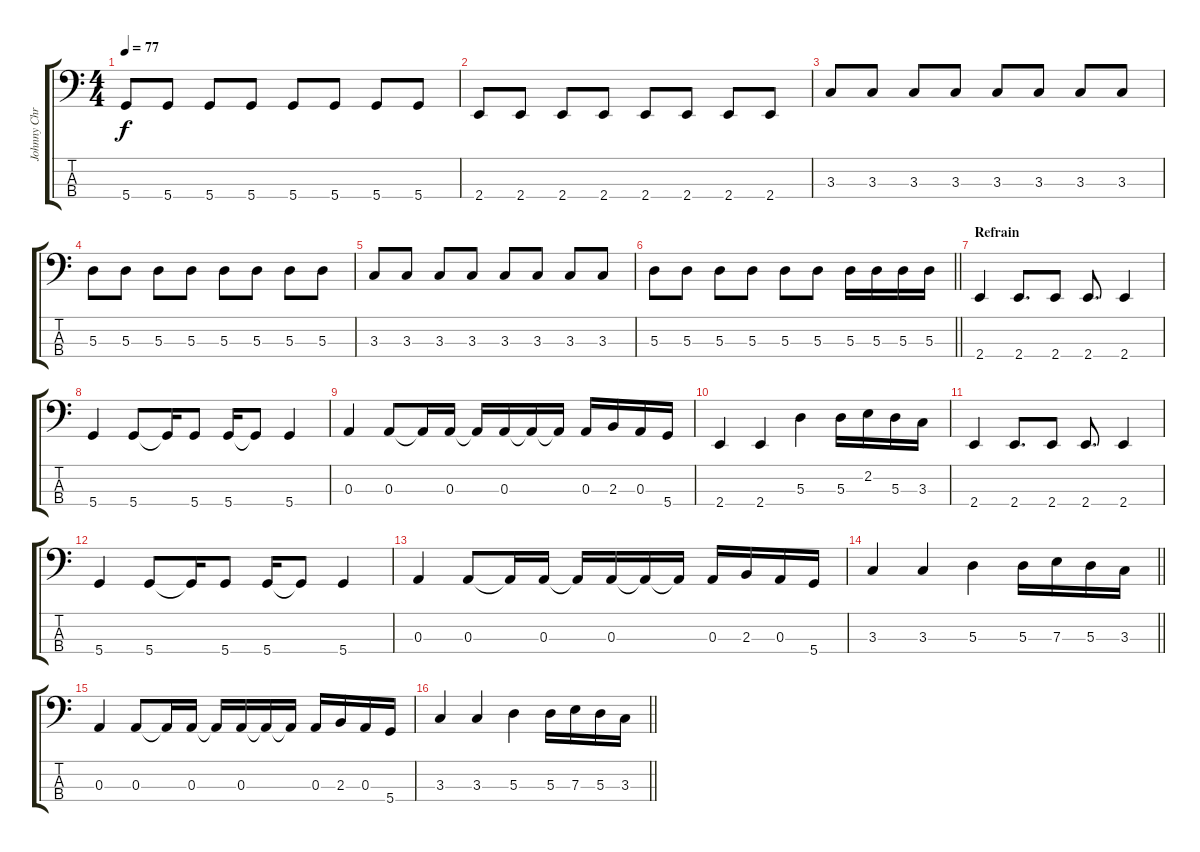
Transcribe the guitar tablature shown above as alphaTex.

\track ("Johnny Christ" "Johnny Chr") {instrument electricbasspick}
\staff {score tabs}
\tuning (G2 D2 A1 D1) {hide}
\ts (4 4)
\tempo 77
\clef f4
\ks c
5.4.8{dy f} 5.4.8 5.4.8 5.4.8 5.4.8 5.4.8 5.4.8 5.4.8 |
2.4.8 2.4.8 2.4.8 2.4.8 2.4.8 2.4.8 2.4.8 2.4.8 |
3.3.8 3.3.8 3.3.8 3.3.8 3.3.8 3.3.8 3.3.8 3.3.8 |
5.3.8 5.3.8 5.3.8 5.3.8 5.3.8 5.3.8 5.3.8 5.3.8 |
3.3.8 3.3.8 3.3.8 3.3.8 3.3.8 3.3.8 3.3.8 3.3.8 |
\barLineRight lightlight
5.3.8 5.3.8 5.3.8 5.3.8 5.3.8 5.3.8 5.3.16 5.3.16 5.3.16 5.3.16 |
\section ("" "Refrain")
2.4.4 2.4.8{d} 2.4.8 2.4.8{d} 2.4.4 |
5.4.4 5.4.8 5.4{t}.16 5.4.8 5.4.16 5.4{t}.8 5.4.4 |
0.3.4 0.3.8 0.3{t}.16 0.3.16 0.3{t}.16 0.3.16 0.3{t}.16 0.3{t}.16 0.3.16 2.3.16 0.3.16 5.4.16 |
2.4.4 2.4.4 5.3.4 5.3.16 2.2.16 5.3.16 3.3.16 |
2.4.4 2.4.8{d} 2.4.8 2.4.8{d} 2.4.4 |
5.4.4 5.4.8 5.4{t}.16 5.4.8 5.4.16 5.4{t}.8 5.4.4 |
0.3.4 0.3.8 0.3{t}.16 0.3.16 0.3{t}.16 0.3.16 0.3{t}.16 0.3{t}.16 0.3.16 2.3.16 0.3.16 5.4.16 |
\barLineRight lightlight
3.3.4 3.3.4 5.3.4 5.3.16 7.3.16 5.3.16 3.3.16 |
0.3.4 0.3.8 0.3{t}.16 0.3.16 0.3{t}.16 0.3.16 0.3{t}.16 0.3{t}.16 0.3.16 2.3.16 0.3.16 5.4.16 |
\barLineRight lightlight
3.3.4 3.3.4 5.3.4 5.3.16 7.3.16 5.3.16 3.3.16
